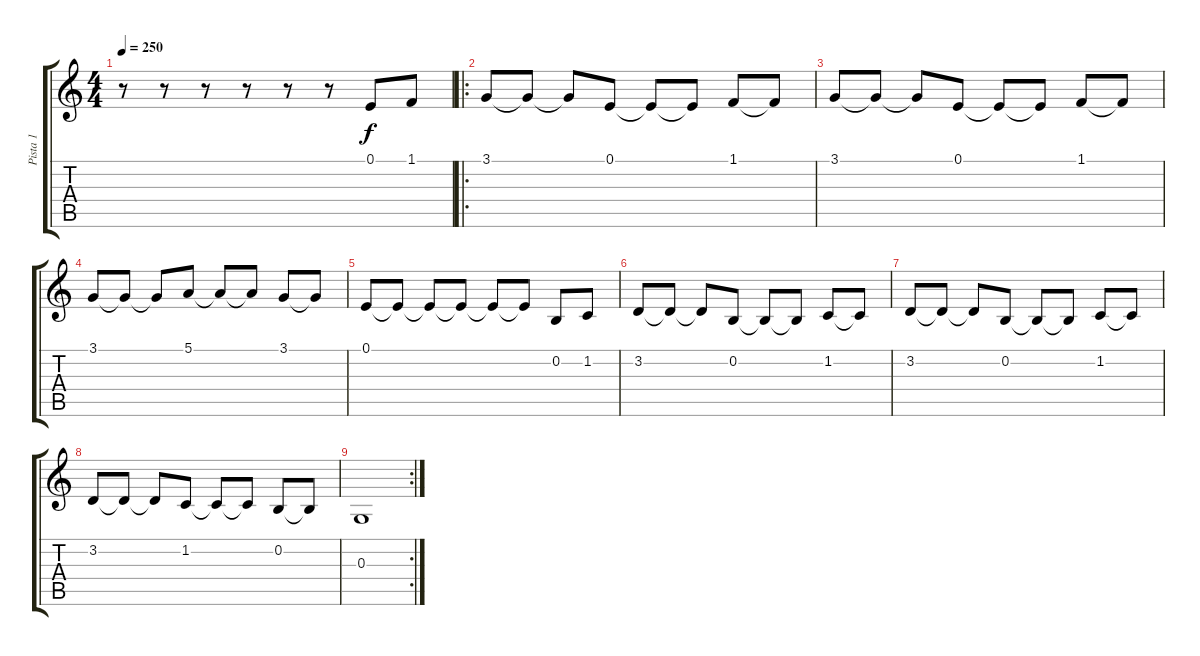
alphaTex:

\track ("Pista 1" "Pista 1") {instrument acousticgrandpiano}
\staff {score tabs}
\tuning (E4 B3 G3 D3 A2 E2) {hide}
\ts (4 4)
\tempo 250
\clef g2
\ks c
r.8{dy f instrument acousticgrandpiano} r.8 r.8 r.8 r.8 r.8 0.1.8 1.1.8 |
\ro
3.1.8 3.1{t}.8 3.1{t}.8 0.1.8 0.1{t}.8 0.1{t}.8 1.1.8 1.1{t}.8 |
3.1.8 3.1{t}.8 3.1{t}.8 0.1.8 0.1{t}.8 0.1{t}.8 1.1.8 1.1{t}.8 |
3.1.8 3.1{t}.8 3.1{t}.8 5.1.8 5.1{t}.8 5.1{t}.8 3.1.8 3.1{t}.8 |
0.1.8 0.1{t}.8 0.1{t}.8 0.1{t}.8 0.1{t}.8 0.1{t}.8 0.2.8 1.2.8 |
3.2.8 3.2{t}.8 3.2{t}.8 0.2.8 0.2{t}.8 0.2{t}.8 1.2.8 1.2{t}.8 |
3.2.8 3.2{t}.8 3.2{t}.8 0.2.8 0.2{t}.8 0.2{t}.8 1.2.8 1.2{t}.8 |
3.2.8 3.2{t}.8 3.2{t}.8 1.2.8 1.2{t}.8 1.2{t}.8 0.2.8 0.2{t}.8 |
\rc 2
0.3.1
